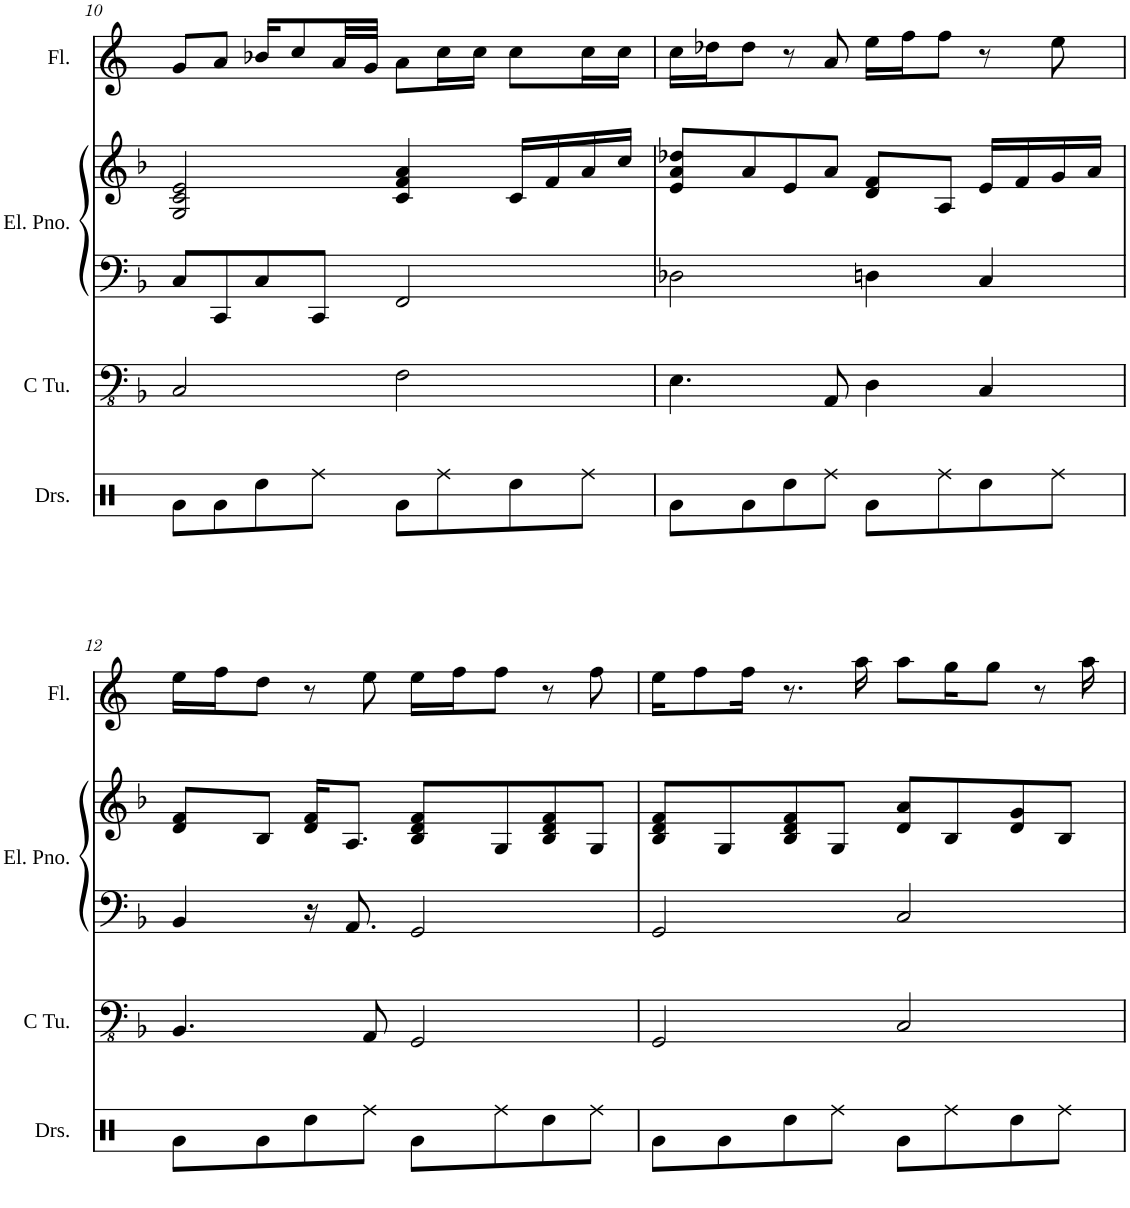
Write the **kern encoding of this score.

**kern	**kern	**kern	**kern	**kern
*part4	*part3	*part2	*part2	*part1
*staff5	*staff4	*staff3	*staff2	*staff1
*I"Drumset	*I"C Tuba	*I"Electric Piano	*	*I"Flute
*I'Drs.	*I'C Tu.	*I'El. Pno.	*	*I'Fl.
!!LO:PB:g=z
*clefX	*clefFv4	*clefF4	*clefG2	*clefG2
*k[]	*k[b-]	*k[b-]	*k[b-]	*k[]
*M4/4	*M4/4	*M4/4	*M4/4	*M4/4
=10	=10	=10	=10	=10
8Ra\L	2CC/	8C/L	2G/ 2c/ 2e/	8g/L
8Ra\	.	8CC/	.	8a/J
8Rcc\	.	8C/	.	16b-X/KL
.	.	.	.	8cc/
8Rdd\J	.	8CC/J	.	.
.	.	.	.	32a/LL
.	.	.	.	32g/JJJ
8Ra\L	2FF\	2FF/	4c/ 4f/ 4a/	8a\L
8Rdd\	.	.	.	16cc\L
.	.	.	.	16cc\JJ
8Rcc\	.	.	16c/LL	8cc\L
.	.	.	16f/	.
8Rdd\J	.	.	16a/	16cc\L
.	.	.	16cc/JJ	16cc\JJ
=11	=11	=11	=11	=11
8Ra\L	4.EE\	2D-X\	8e/ 8a/ 8dd-X/L	16cc\LL
.	.	.	.	16dd-X\J
8Ra\	.	.	8a/	8dd-\J
8Rcc\	.	.	8e/	8r
8Rdd\J	8AAA/	.	8a/J	8a/
8Ra\L	4DD\	4Dn\	8d/ 8f/L	16ee\LL
.	.	.	.	16ff\J
8Rdd\	.	.	8A/J	8ff\J
8Rcc\	4CC/	4C/	16e/LL	8r
.	.	.	16f/	.
8Rdd\J	.	.	16g/	8ee\
.	.	.	16a/JJ	.
!!LO:LB:g=z
=12	=12	=12	=12	=12
8Ra\L	4.BBB-/	4BB-/	8d/ 8f/L	16ee\LL
.	.	.	.	16ff\J
8Ra\	.	.	8B-/J	8dd\J
8Rcc\	.	16r	16d/ 16f/KL	8r
.	.	8.AA/	8.A/J	.
8Rdd\J	8AAA/	.	.	8ee\
8Ra\L	2GGG/	2GG/	8B-/ 8d/ 8f/L	16ee\LL
.	.	.	.	16ff\J
8Rdd\	.	.	8G/	8ff\J
8Rcc\	.	.	8B-/ 8d/ 8f/	8r
8Rdd\J	.	.	8G/J	8ff\
=13	=13	=13	=13	=13
8Ra\L	2GGG/	2GG/	8B-/ 8d/ 8f/L	16ee\KL
.	.	.	.	8ff\
8Ra\	.	.	8G/	.
.	.	.	.	16ff\Jk
8Rcc\	.	.	8B-/ 8d/ 8f/	8.r
8Rdd\J	.	.	8G/J	.
.	.	.	.	16aa\
8Ra\L	2CC/	2C/	8d/ 8a/L	8aa\L
8Rdd\	.	.	8B-/	16gg\K
.	.	.	.	8gg\J
8Rcc\	.	.	8d/ 8g/	.
.	.	.	.	8r
8Rdd\J	.	.	8B-/J	.
.	.	.	.	16aa\
=	=	=	=	=
*-	*-	*-	*-	*-
